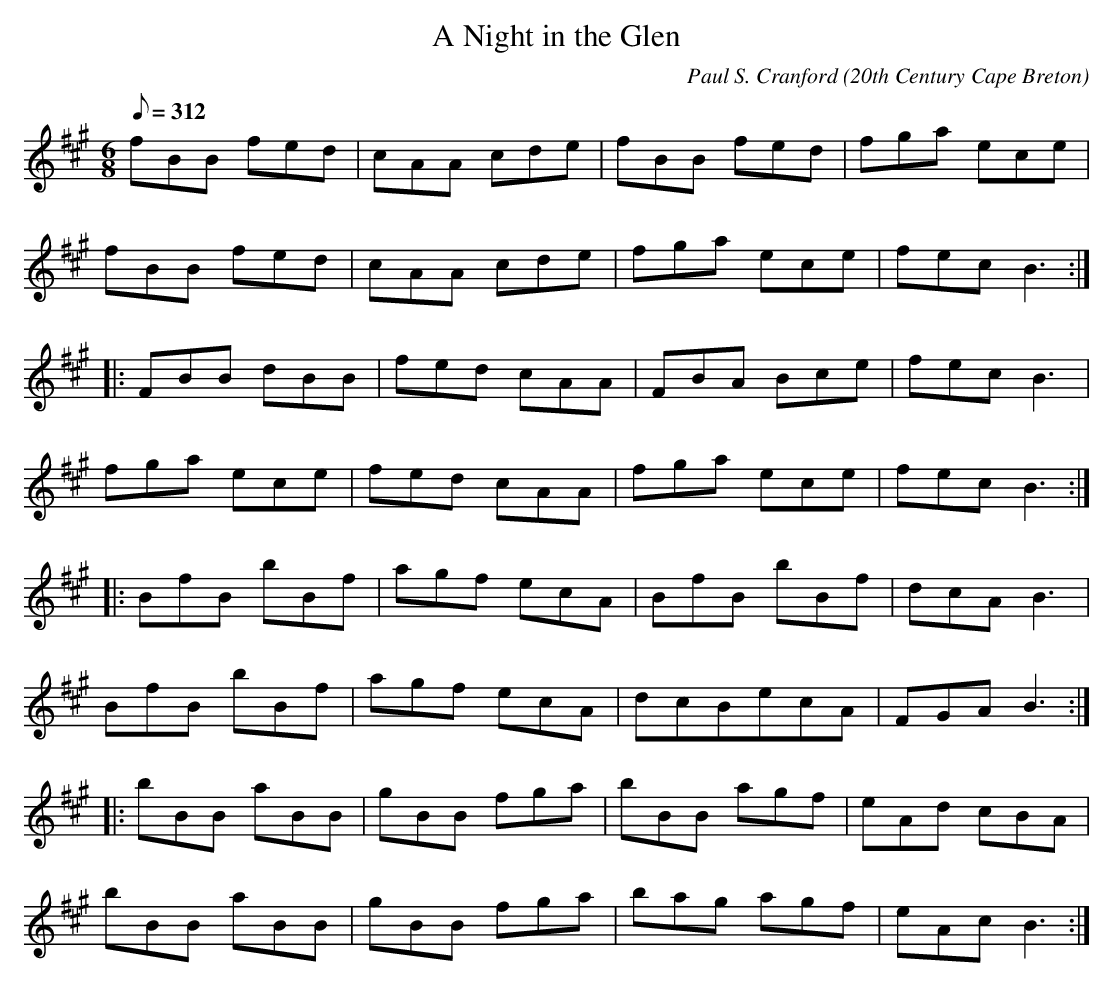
X:1
T:A Night in the Glen
C:Paul S. Cranford
O:20th Century Cape Breton
L:1/8
Q:312
M:6/8
K:Bdor
fBB fed|cAA cde|fBB fed|fga ece|!
fBB fed|cAA cde|fga ece|fec B3:|!
|:FBB dBB|fed cAA|FBA Bce|fecB3|!
fga ece|fed cAA|fga ece|fec B3:|!
|:BfB bBf|agf ecA|BfB bBf|dcA B3|!
BfB bBf|agf ecA|dcBecA|FGA B3:|!
|:bBB aBB|gBB fga|bBB agf|eAd cBA|!
bBB aBB|gBB fga|bag agf|eAc B3:|!
